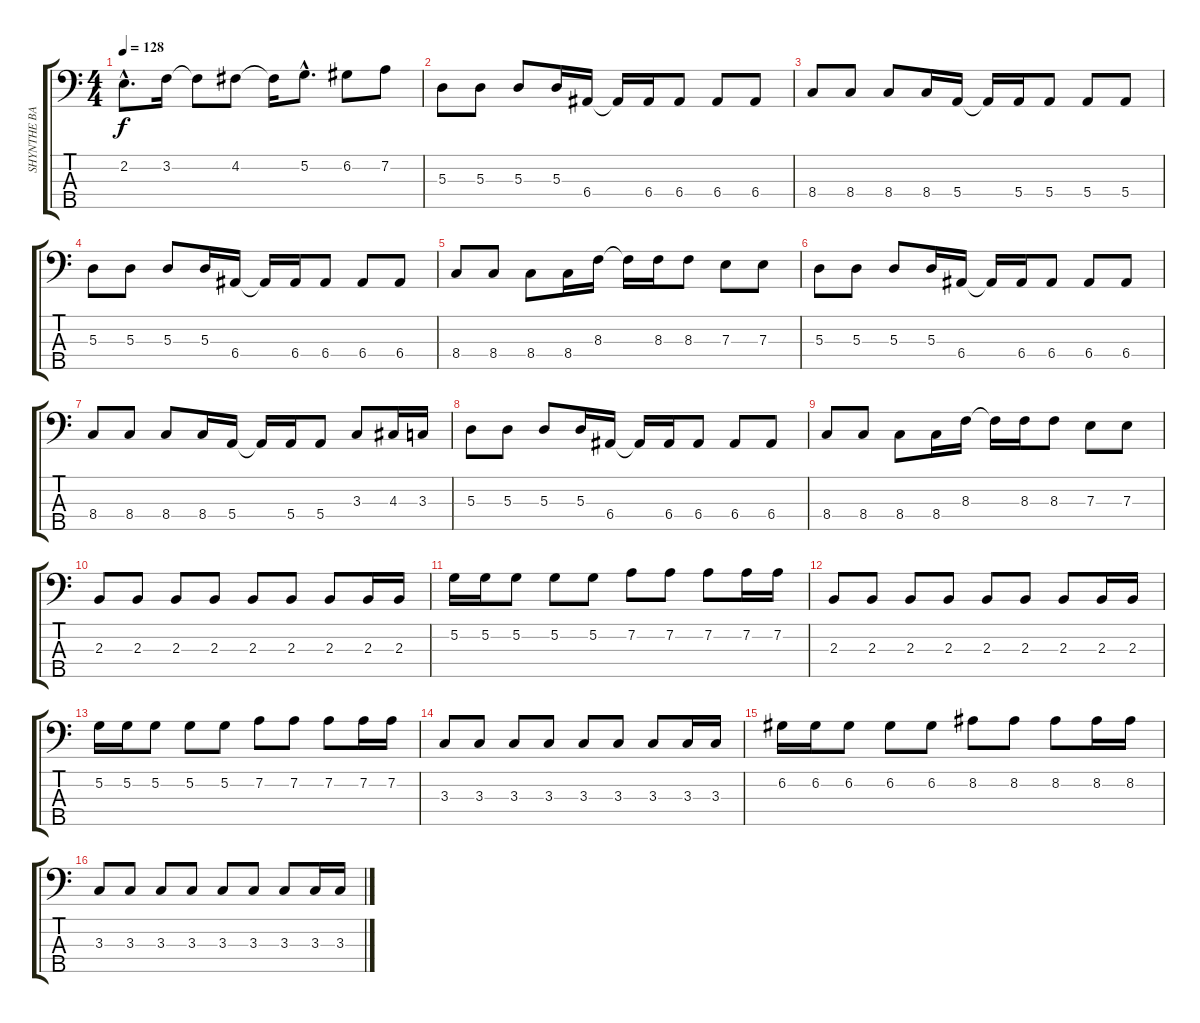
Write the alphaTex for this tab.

\track ("SHYNTHE BASS" "SHYNTHE BA") {instrument synthbass2}
\staff {score tabs}
\tuning (G2 D2 A1 E1 B0) {hide}
\ts (4 4)
\tempo 128
\clef f4
\ks c
2.2{hac}.8{d dy f} 3.2.16 3.2{t}.8 4.2.8 4.2{t}.16 5.2{hac}.8{d} 6.2.8 7.2.8 |
5.3.8 5.3.8 5.3.8 5.3.16 6.4.16 6.4{t}.16 6.4.16 6.4.8 6.4.8 6.4.8 |
8.4.8 8.4.8 8.4.8 8.4.16 5.4.16 5.4{t}.16 5.4.16 5.4.8 5.4.8 5.4.8 |
5.3.8 5.3.8 5.3.8 5.3.16 6.4.16 6.4{t}.16 6.4.16 6.4.8 6.4.8 6.4.8 |
8.4.8 8.4.8 8.4.8 8.4.16 8.3.16 8.3{t}.16 8.3.16 8.3.8 7.3.8 7.3.8 |
5.3.8 5.3.8 5.3.8 5.3.16 6.4.16 6.4{t}.16 6.4.16 6.4.8 6.4.8 6.4.8 |
8.4.8 8.4.8 8.4.8 8.4.16 5.4.16 5.4{t}.16 5.4.16 5.4.8 3.3.8 4.3.16 3.3.16 |
5.3.8 5.3.8 5.3.8 5.3.16 6.4.16 6.4{t}.16 6.4.16 6.4.8 6.4.8 6.4.8 |
8.4.8 8.4.8 8.4.8 8.4.16 8.3.16 8.3{t}.16 8.3.16 8.3.8 7.3.8 7.3.8 |
2.3.8 2.3.8 2.3.8 2.3.8 2.3.8 2.3.8 2.3.8 2.3.16 2.3.16 |
5.2.16 5.2.16 5.2.8 5.2.8 5.2.8 7.2.8 7.2.8 7.2.8 7.2.16 7.2.16 |
2.3.8 2.3.8 2.3.8 2.3.8 2.3.8 2.3.8 2.3.8 2.3.16 2.3.16 |
5.2.16 5.2.16 5.2.8 5.2.8 5.2.8 7.2.8 7.2.8 7.2.8 7.2.16 7.2.16 |
3.3.8 3.3.8 3.3.8 3.3.8 3.3.8 3.3.8 3.3.8 3.3.16 3.3.16 |
6.2.16 6.2.16 6.2.8 6.2.8 6.2.8 8.2.8 8.2.8 8.2.8 8.2.16 8.2.16 |
3.3.8 3.3.8 3.3.8 3.3.8 3.3.8 3.3.8 3.3.8 3.3.16 3.3.16
